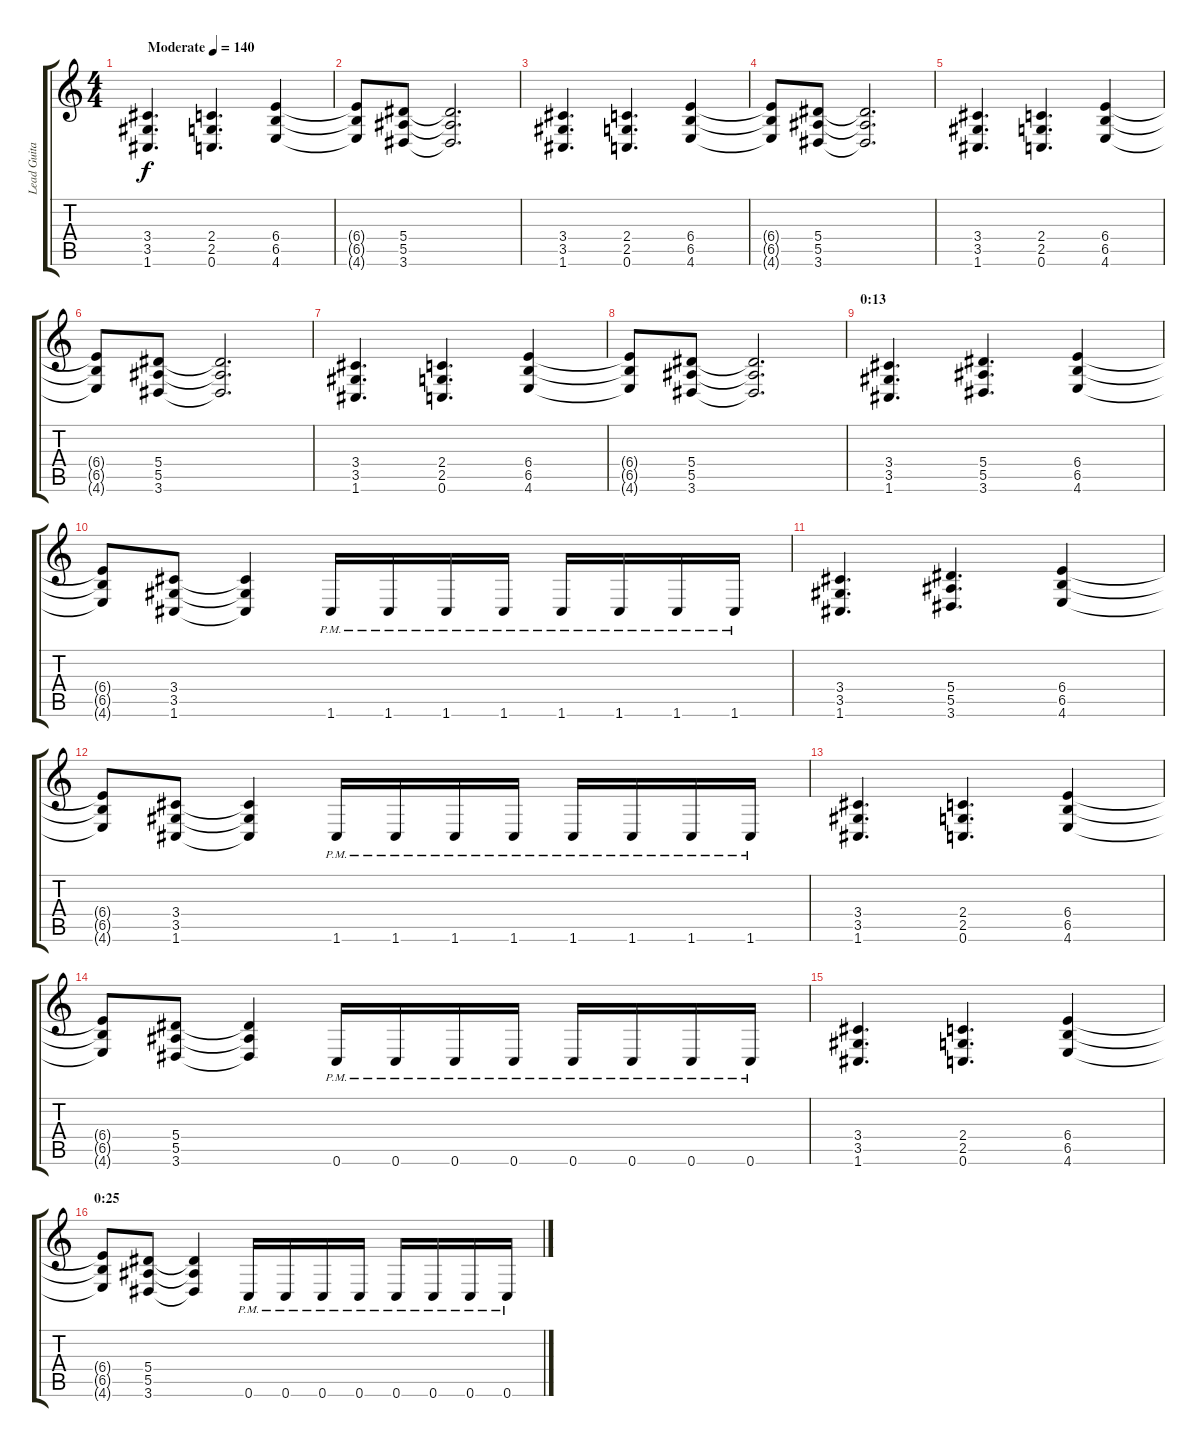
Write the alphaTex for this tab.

\track ("Lead Guitar" "Lead Guita") {instrument distortionguitar}
\staff {score tabs}
\tuning (C4 G3 Eb3 Bb2 F2 C2) {hide}
\ts (4 4)
\tempo (140 "Moderate")
\clef g2
\ks c
(3.4 3.5 1.6).4{d dy f instrument distortionguitar} (2.4 2.5 0.6).4{d} (6.4 6.5 4.6).4 |
(6.4{t} 6.5{t} 4.6{t}).8 (5.4 5.5 3.6).8 (5.4{t} 5.5{t} 3.6{t}).2{d} |
(3.4 3.5 1.6).4{d} (2.4 2.5 0.6).4{d} (6.4 6.5 4.6).4 |
(6.4{t} 6.5{t} 4.6{t}).8 (5.4 5.5 3.6).8 (5.4{t} 5.5{t} 3.6{t}).2{d} |
(3.4 3.5 1.6).4{d} (2.4 2.5 0.6).4{d} (6.4 6.5 4.6).4 |
(6.4{t} 6.5{t} 4.6{t}).8 (5.4 5.5 3.6).8 (5.4{t} 5.5{t} 3.6{t}).2{d} |
(3.4 3.5 1.6).4{d} (2.4 2.5 0.6).4{d} (6.4 6.5 4.6).4 |
(6.4{t} 6.5{t} 4.6{t}).8 (5.4 5.5 3.6).8 (5.4{t} 5.5{t} 3.6{t}).2{d} |
\section ("" "0:13")
(3.4 3.5 1.6).4{d} (5.4 5.5 3.6).4{d} (6.4 6.5 4.6).4 |
(6.4{t} 6.5{t} 4.6{t}).8 (3.4 3.5 1.6).8 (3.4{t} 3.5{t} 1.6{t}).4 1.6{pm}.16 1.6{pm}.16 1.6{pm}.16 1.6{pm}.16 1.6{pm}.16 1.6{pm}.16 1.6{pm}.16 1.6{pm}.16 |
(3.4 3.5 1.6).4{d} (5.4 5.5 3.6).4{d} (6.4 6.5 4.6).4 |
(6.4{t} 6.5{t} 4.6{t}).8 (3.4 3.5 1.6).8 (3.4{t} 3.5{t} 1.6{t}).4 1.6{pm}.16 1.6{pm}.16 1.6{pm}.16 1.6{pm}.16 1.6{pm}.16 1.6{pm}.16 1.6{pm}.16 1.6{pm}.16 |
(3.4 3.5 1.6).4{d} (2.4 2.5 0.6).4{d} (6.4 6.5 4.6).4 |
(6.4{t} 6.5{t} 4.6{t}).8 (5.4 5.5 3.6).8 (5.4{t} 5.5{t} 3.6{t}).4 0.6{pm}.16 0.6{pm}.16 0.6{pm}.16 0.6{pm}.16 0.6{pm}.16 0.6{pm}.16 0.6{pm}.16 0.6{pm}.16 |
(3.4 3.5 1.6).4{d} (2.4 2.5 0.6).4{d} (6.4 6.5 4.6).4 |
\section ("" "0:25")
(6.4{t} 6.5{t} 4.6{t}).8 (5.4 5.5 3.6).8 (5.4{t} 5.5{t} 3.6{t}).4 0.6{pm}.16 0.6{pm}.16 0.6{pm}.16 0.6{pm}.16 0.6{pm}.16 0.6{pm}.16 0.6{pm}.16 0.6{pm}.16
